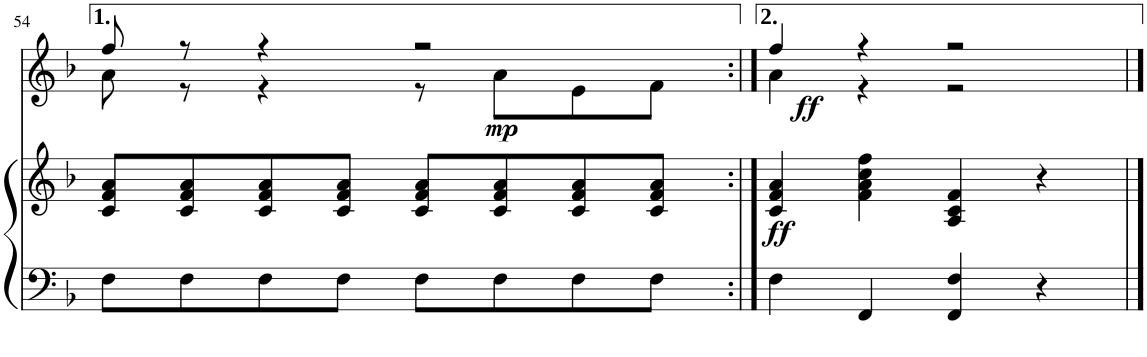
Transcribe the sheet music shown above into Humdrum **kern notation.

**kern	**kern	**dynam	**kern	**dynam
*part2	*part2	*part2	*part1	*part1
*staff3	*staff2	*staff2/3	*staff1	*staff1
*I"Piano	*	*	*I"Melodica	*
!!LO:PB:g=z
*clefF4	*clefG2	*	*clefG2	*
*k[b-]	*k[b-]	*	*k[b-]	*
*M4/4	*M4/4	*	*M4/4	*
=54	=54	=54	=54	=54
*	*	*	*^	*
8F\L	8c/ 8f/ 8a/L	.	8ff/	8a\	.
8F\	8c/ 8f/ 8a/	.	8r	8r	.
8F\	8c/ 8f/ 8a/	.	4r	4r	.
8F\J	8c/ 8f/ 8a/J	.	.	.	.
8F\L	8c/ 8f/ 8a/L	.	2r	8r	.
!	!	!	!	!	!LO:DY:b
8F\	8c/ 8f/ 8a/	.	.	8a\L	mp
8F\	8c/ 8f/ 8a/	.	.	8e\	.
8F\J	8c/ 8f/ 8a/J	.	.	8f\J	.
=55:|!	=55:|!	=55:|!	=55:|!	=55:|!	=55:|!
!	!	!LO:DY:b	!	!	!LO:DY:b
4F\	4c/ 4f/ 4a/	ff	4ff/	4a\	ff
4FF/	4f\ 4a\ 4cc\ 4ff\	.	4r	4r	.
4FF/ 4F/	4A/ 4c/ 4f/	.	2r	2r	.
4r	4r	.	.	.	.
*	*	*	*v	*v	*
==	==	==	==	==
*-	*-	*-	*-	*-
